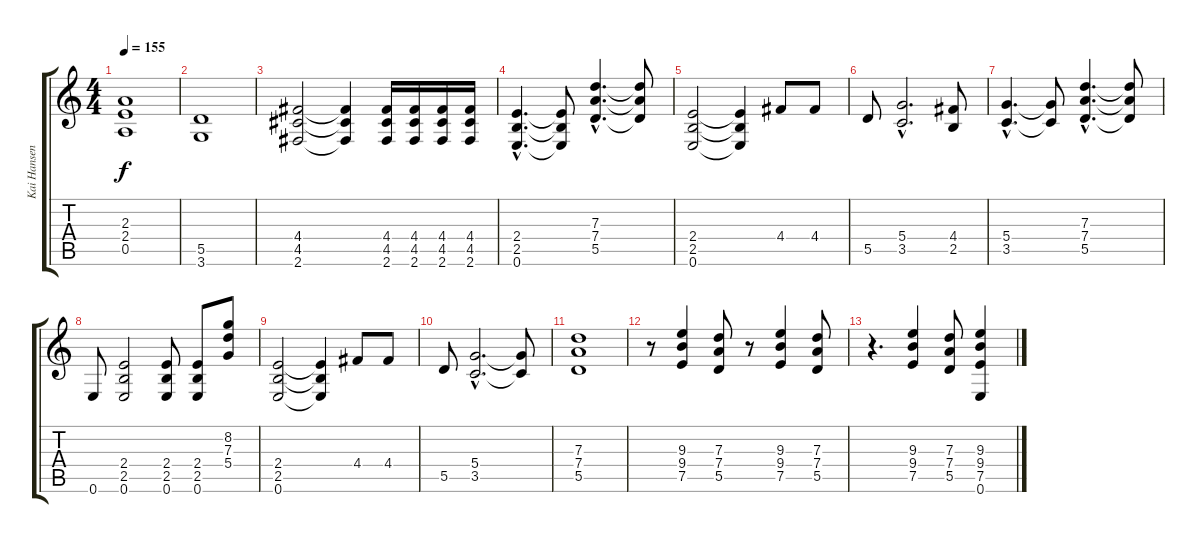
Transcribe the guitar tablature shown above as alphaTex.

\track ("Kai Hansen" "Kai Hansen") {instrument distortionguitar}
\staff {score tabs}
\tuning (E4 B3 G3 D3 A2 E2) {hide}
\ts (4 4)
\tempo 155
\clef g2
\ks c
(2.3{t} 2.4{t} 0.5{t}).1{dy f} |
(5.5 3.6).1 |
(4.4 4.5 2.6).2 (4.4{t} 4.5{t} 2.6{t}).4 (4.4 4.5 2.6).16 (4.4 4.5 2.6).16 (4.4 4.5 2.6).16 (4.4 4.5 2.6).16 |
(2.4{hac} 2.5{hac} 0.6{hac}).4{d} (2.4{t} 2.5{t} 0.6{t}).8 (7.3{hac} 7.4{hac} 5.5{hac}).4{d} (7.3{t} 7.4{t} 5.5{t}).8 |
(2.4 2.5 0.6).2 (2.4{t} 2.5{t} 0.6{t}).4 4.4.8 4.4.8 |
5.5.8 (5.4{hac} 3.5{hac}).2{d} (4.4 2.5).8 |
(5.4{hac} 3.5{hac}).4{d} (5.4{t} 3.5{t}).8 (7.3{hac} 7.4{hac} 5.5{hac}).4{d} (7.3{t} 7.4{t} 5.5{t}).8 |
0.6.8 (2.4 2.5 0.6).2 (2.4 2.5 0.6).8 (2.4 2.5 0.6).8 (8.2 7.3 5.4).8 |
(2.4 2.5 0.6).2 (2.4{t} 2.5{t} 0.6{t}).4 4.4.8 4.4.8 |
5.5.8 (5.4{hac} 3.5{hac}).2{d} (5.4{t} 3.5{t}).8 |
(7.3 7.4 5.5).1 |
r.8 (9.3 9.4 7.5).4 (7.3 7.4 5.5).8 r.8 (9.3 9.4 7.5).4 (7.3 7.4 5.5).8 |
r.4{d} (9.3 9.4 7.5).4 (7.3 7.4 5.5).8 (9.3 9.4 7.5 0.6).4
